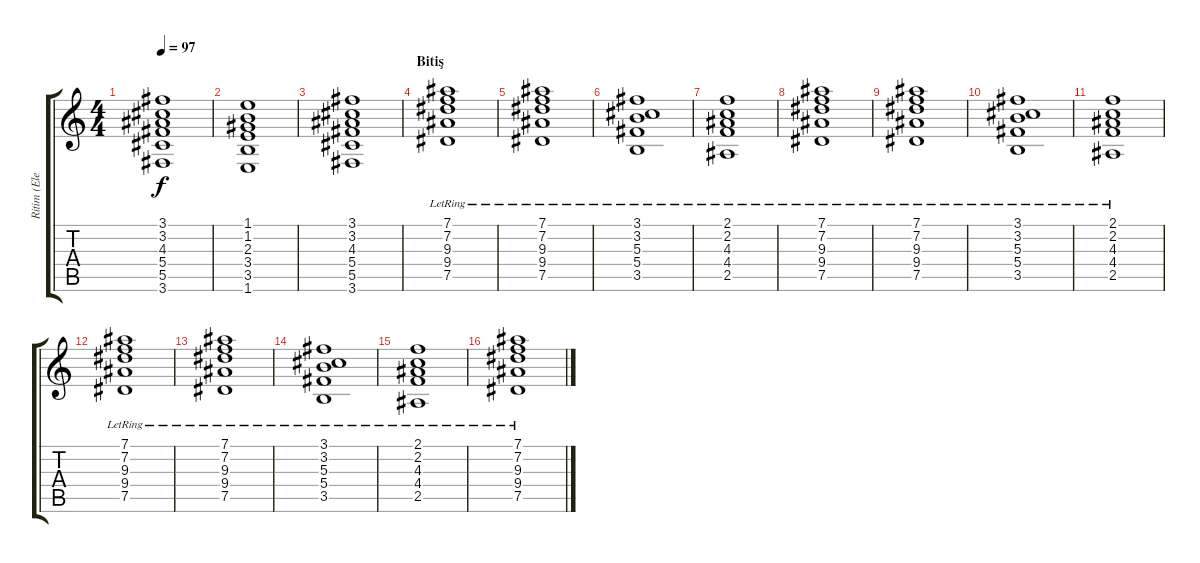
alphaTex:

\track ("Ritim (Elektro)" "Ritim (Ele") {instrument electricguitarclean}
\staff {score tabs}
\tuning (Eb4 Bb3 Gb3 Db3 Ab2 Eb2) {hide}
\ts (4 4)
\tempo 97
\clef g2
\ks c
(3.1 3.2 4.3 5.4 5.5 3.6).1{dy f} |
(1.1 1.2 2.3 3.4 3.5 1.6).1 |
(3.1 3.2 4.3 5.4 5.5 3.6).1 |
\section ("" "Bitiş")
(7.1{lr} 7.2{lr} 9.3{lr} 9.4{lr} 7.5{lr}).1{volume 8 instrument overdrivenguitar} |
(7.1{lr} 7.2{lr} 9.3{lr} 9.4{lr} 7.5{lr}).1 |
(3.1{lr} 3.2{lr} 5.3{lr} 5.4{lr} 3.5{lr}).1 |
(2.1{lr} 2.2{lr} 4.3{lr} 4.4{lr} 2.5{lr}).1 |
(7.1{lr} 7.2{lr} 9.3{lr} 9.4{lr} 7.5{lr}).1 |
(7.1{lr} 7.2{lr} 9.3{lr} 9.4{lr} 7.5{lr}).1 |
(3.1{lr} 3.2{lr} 5.3{lr} 5.4{lr} 3.5{lr}).1 |
(2.1{lr} 2.2{lr} 4.3{lr} 4.4{lr} 2.5{lr}).1 |
(7.1{lr} 7.2{lr} 9.3{lr} 9.4{lr} 7.5{lr}).1 |
(7.1{lr} 7.2{lr} 9.3{lr} 9.4{lr} 7.5{lr}).1 |
(3.1{lr} 3.2{lr} 5.3{lr} 5.4{lr} 3.5{lr}).1 |
(2.1{lr} 2.2{lr} 4.3{lr} 4.4{lr} 2.5{lr}).1 |
(7.1{lr} 7.2{lr} 9.3{lr} 9.4{lr} 7.5{lr}).1
